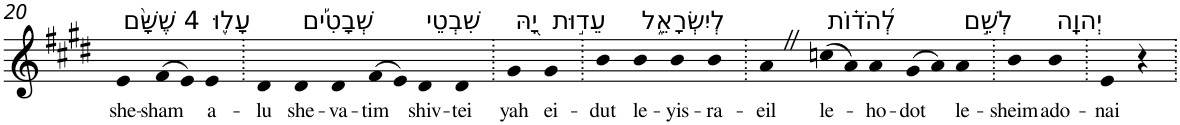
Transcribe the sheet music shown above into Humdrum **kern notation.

**kern	**text
*part1	*part1
*staff1	*staff1
*I"Piano	*
*I'Pno	*
!!LO:PB:g=z
*clefG2	*
*k[f#c#g#d#]	*
*E:	*
=20	=20
!LO:TX:a:t=4 שֶׁשָּׁ֨ם	!
!	!LO:LY:b
4e	she-
!	!LO:LY:b
(>8f#	-sham
8e)	.
!LO:TX:a:t=עָל֪וּ	!
!	!LO:LY:b
4e	a-
=21.	=21.
!	!LO:LY:b
4d#	-lu
!LO:TX:a:t=שְׁבָטִ֡ים	!
!	!LO:LY:b
4d#	she-
!	!LO:LY:b
4d#	-va-
!	!LO:LY:b
(>8f#	-tim
8e)	.
!LO:TX:a:t=שִׁבְטֵי	!
!	!LO:LY:b
4d#	shiv-
!	!LO:LY:b
4d#	-tei
=22.	=22.
!LO:TX:a:t=יָ֭הּ	!
!	!LO:LY:b
4g#	yah
!LO:TX:a:t=עֵד֣וּת	!
!	!LO:LY:b
4g#	ei-
=23.	=23.
!	!LO:LY:b
4b	-dut
!LO:TX:a:t=לְיִשְׂרָאֵ֑ל	!
!	!LO:LY:b
4b	le-
!	!LO:LY:b
4b	-yis-
!	!LO:LY:b
4b	-ra-
=24.	=24.
!	!LO:LY:b
4aZ	-eil
!LO:TX:a:t=לְ֝הֹד֗וֹת	!
!	!LO:LY:b
(>8ccn	le-
8a)	.
!	!LO:LY:b
4a	-ho-
!	!LO:LY:b
(>8g#	-dot
8a)	.
!LO:TX:a:t=לְשֵׁ֣ם	!
!	!LO:LY:b
4a	le-
=25.	=25.
!	!LO:LY:b
4b	-sheim
!LO:TX:a:t=יְהוָֽה	!
!	!LO:LY:b
4b	ado-
=26.	=26.
!	!LO:LY:b
4e	-nai
4r	.
=.	=.
*-	*-
